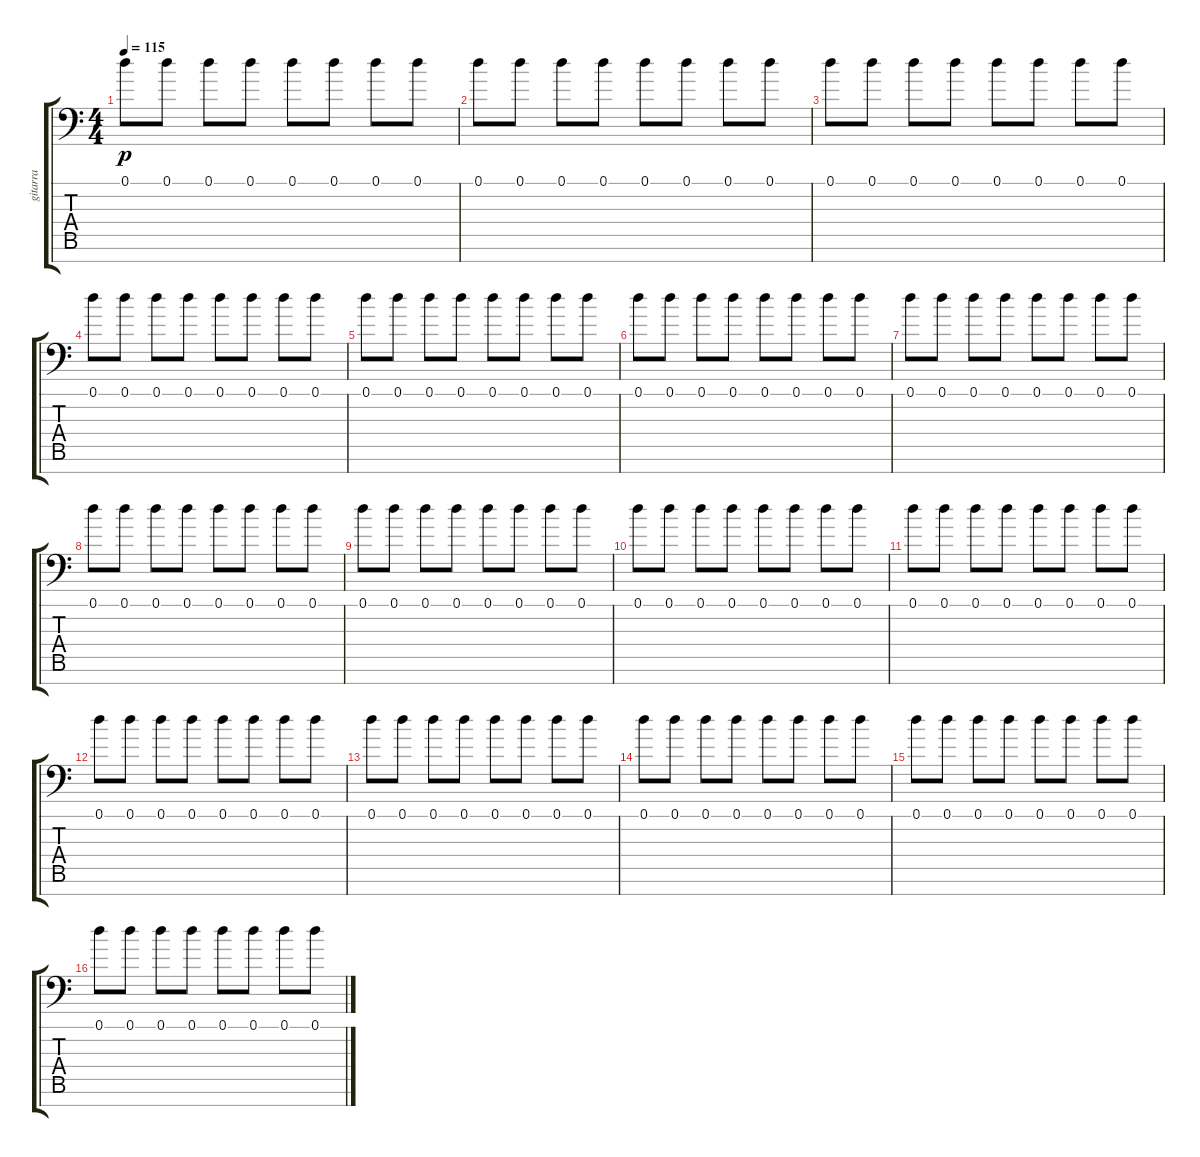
\track ("gitarra" "gitarra") {instrument electricguitarclean}
\staff {score tabs}
\tuning (D4 A3 F3 C3 G2 D2 A1) {hide}
\ts (4 4)
\tempo 115
\clef f4
\ks c
0.1.8{dy p} 0.1.8 0.1.8 0.1.8 0.1.8 0.1.8 0.1.8 0.1.8 |
0.1.8 0.1.8{balance 0} 0.1.8 0.1.8 0.1.8 0.1.8 0.1.8 0.1.8 |
0.1.8 0.1.8 0.1.8 0.1.8 0.1.8 0.1.8 0.1.8 0.1.8 |
0.1.8{balance 16} 0.1.8 0.1.8 0.1.8 0.1.8 0.1.8 0.1.8 0.1.8 |
0.1.8 0.1.8 0.1.8 0.1.8 0.1.8 0.1.8 0.1.8 0.1.8 |
0.1.8{volume 13 balance 0} 0.1.8 0.1.8 0.1.8 0.1.8 0.1.8 0.1.8 0.1.8 |
0.1.8 0.1.8 0.1.8 0.1.8 0.1.8 0.1.8 0.1.8 0.1.8 |
0.1.8{balance 8} 0.1.8 0.1.8 0.1.8 0.1.8 0.1.8 0.1.8 0.1.8 |
0.1.8 0.1.8 0.1.8 0.1.8 0.1.8 0.1.8 0.1.8 0.1.8 |
0.1.8 0.1.8{balance 0} 0.1.8 0.1.8 0.1.8 0.1.8 0.1.8 0.1.8 |
0.1.8 0.1.8 0.1.8 0.1.8 0.1.8 0.1.8 0.1.8 0.1.8 |
0.1.8{balance 16} 0.1.8 0.1.8 0.1.8 0.1.8 0.1.8 0.1.8 0.1.8 |
0.1.8 0.1.8 0.1.8 0.1.8 0.1.8 0.1.8 0.1.8 0.1.8 |
0.1.8{volume 13 balance 0} 0.1.8 0.1.8 0.1.8 0.1.8 0.1.8 0.1.8 0.1.8 |
0.1.8 0.1.8 0.1.8 0.1.8 0.1.8 0.1.8 0.1.8 0.1.8 |
0.1.8{balance 8} 0.1.8 0.1.8 0.1.8 0.1.8 0.1.8 0.1.8 0.1.8
